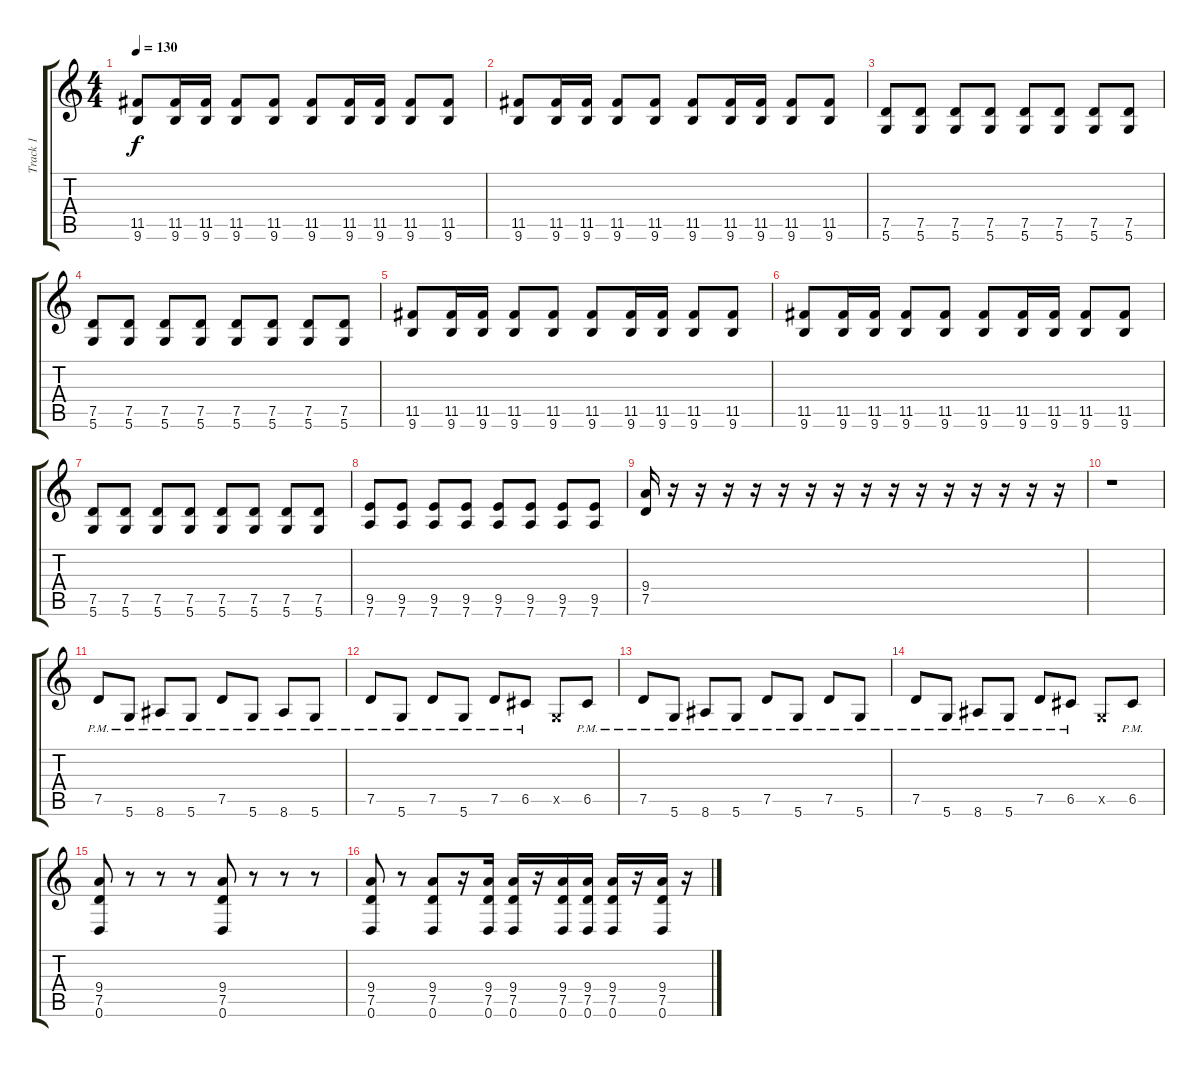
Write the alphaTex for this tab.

\track ("Track 1" "Track 1") {instrument distortionguitar}
\staff {score tabs}
\tuning (D4 A3 F3 C3 G2 D2) {hide}
\ts (4 4)
\tempo 130
\clef g2
\ks c
(11.5 9.6).8{dy f} (11.5 9.6).16 (11.5 9.6).16 (11.5 9.6).8 (11.5 9.6).8 (11.5 9.6).8 (11.5 9.6).16 (11.5 9.6).16 (11.5 9.6).8 (11.5 9.6).8 |
(11.5 9.6).8 (11.5 9.6).16 (11.5 9.6).16 (11.5 9.6).8 (11.5 9.6).8 (11.5 9.6).8 (11.5 9.6).16 (11.5 9.6).16 (11.5 9.6).8 (11.5 9.6).8 |
(7.5 5.6).8 (7.5 5.6).8 (7.5 5.6).8 (7.5 5.6).8 (7.5 5.6).8 (7.5 5.6).8 (7.5 5.6).8 (7.5 5.6).8 |
(7.5 5.6).8 (7.5 5.6).8 (7.5 5.6).8 (7.5 5.6).8 (7.5 5.6).8 (7.5 5.6).8 (7.5 5.6).8 (7.5 5.6).8 |
(11.5 9.6).8 (11.5 9.6).16 (11.5 9.6).16 (11.5 9.6).8 (11.5 9.6).8 (11.5 9.6).8 (11.5 9.6).16 (11.5 9.6).16 (11.5 9.6).8 (11.5 9.6).8 |
(11.5 9.6).8 (11.5 9.6).16 (11.5 9.6).16 (11.5 9.6).8 (11.5 9.6).8 (11.5 9.6).8 (11.5 9.6).16 (11.5 9.6).16 (11.5 9.6).8 (11.5 9.6).8 |
(7.5 5.6).8 (7.5 5.6).8 (7.5 5.6).8 (7.5 5.6).8 (7.5 5.6).8 (7.5 5.6).8 (7.5 5.6).8 (7.5 5.6).8 |
(9.5 7.6).8 (9.5 7.6).8 (9.5 7.6).8 (9.5 7.6).8 (9.5 7.6).8 (9.5 7.6).8 (9.5 7.6).8 (9.5 7.6).8 |
(9.4 7.5).16 r.16 r.16 r.16 r.16 r.16 r.16 r.16 r.16 r.16 r.16 r.16 r.16 r.16 r.16 r.16 |
r.1 |
7.5{pm}.8 5.6{pm}.8 8.6{pm}.8 5.6{pm}.8 7.5{pm}.8 5.6{pm}.8 8.6{pm}.8 5.6{pm}.8 |
7.5{pm}.8 5.6{pm}.8 7.5{pm}.8 5.6{pm}.8 7.5{pm}.8 6.5{pm}.8 0.5{x}.8 6.5{pm}.8 |
7.5{pm}.8 5.6{pm}.8 8.6{pm}.8 5.6{pm}.8 7.5{pm}.8 5.6{pm}.8 7.5{pm}.8 5.6{pm}.8 |
7.5{pm}.8 5.6{pm}.8 8.6{pm}.8 5.6{pm}.8 7.5{pm}.8 6.5{pm}.8 0.5{x}.8 6.5{pm}.8 |
(9.4 7.5 0.6).8 r.8 r.8 r.8 (9.4 7.5 0.6).8 r.8 r.8 r.8 |
(9.4 7.5 0.6).8 r.8 (9.4 7.5 0.6).8 r.16 (9.4 7.5 0.6).16 (9.4 7.5 0.6).16 r.16 (9.4 7.5 0.6).16 (9.4 7.5 0.6).16 (9.4 7.5 0.6).16 r.16 (9.4 7.5 0.6).16 r.16
